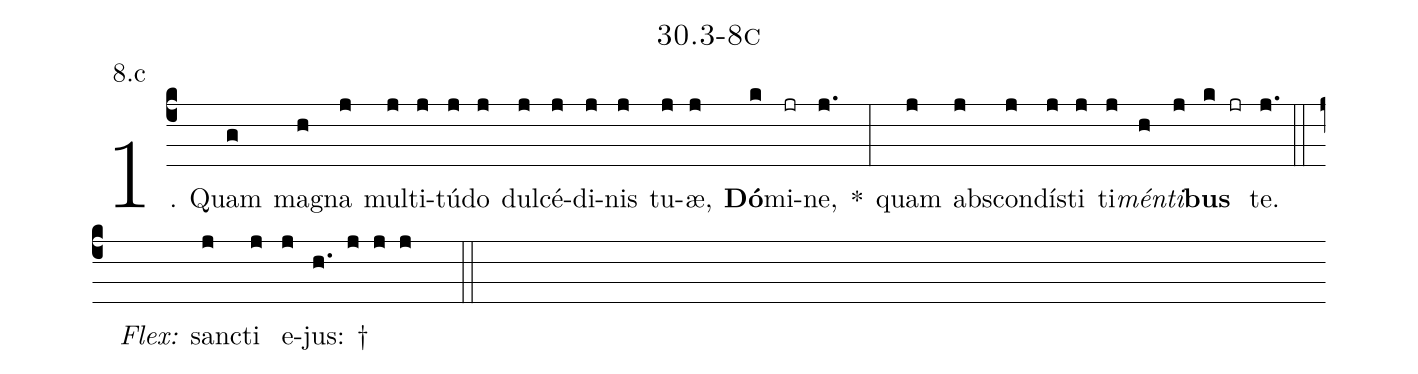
name: 30.3-8c;
annotation: 8.c;
%%
(c4)1. Quam(g) ma(h)gna(j) mul(j)ti(j)tú(j)do(j) dul(j)cé(j)di(j)nis(j) tu(j)æ,(j) <b>Dó</b>(k)mi(jr)ne,(j.) *(:) quam(j) abs(j)con(j)dís(j)ti(j) ti(j)<i>mén</i>(h)<i>ti</i>(j)<b>bus</b>(k jr) te.(j.) (::)
<i>Flex:</i>()  sanc(j)ti(j) e(j)jus: †(h. j j j  ::)
